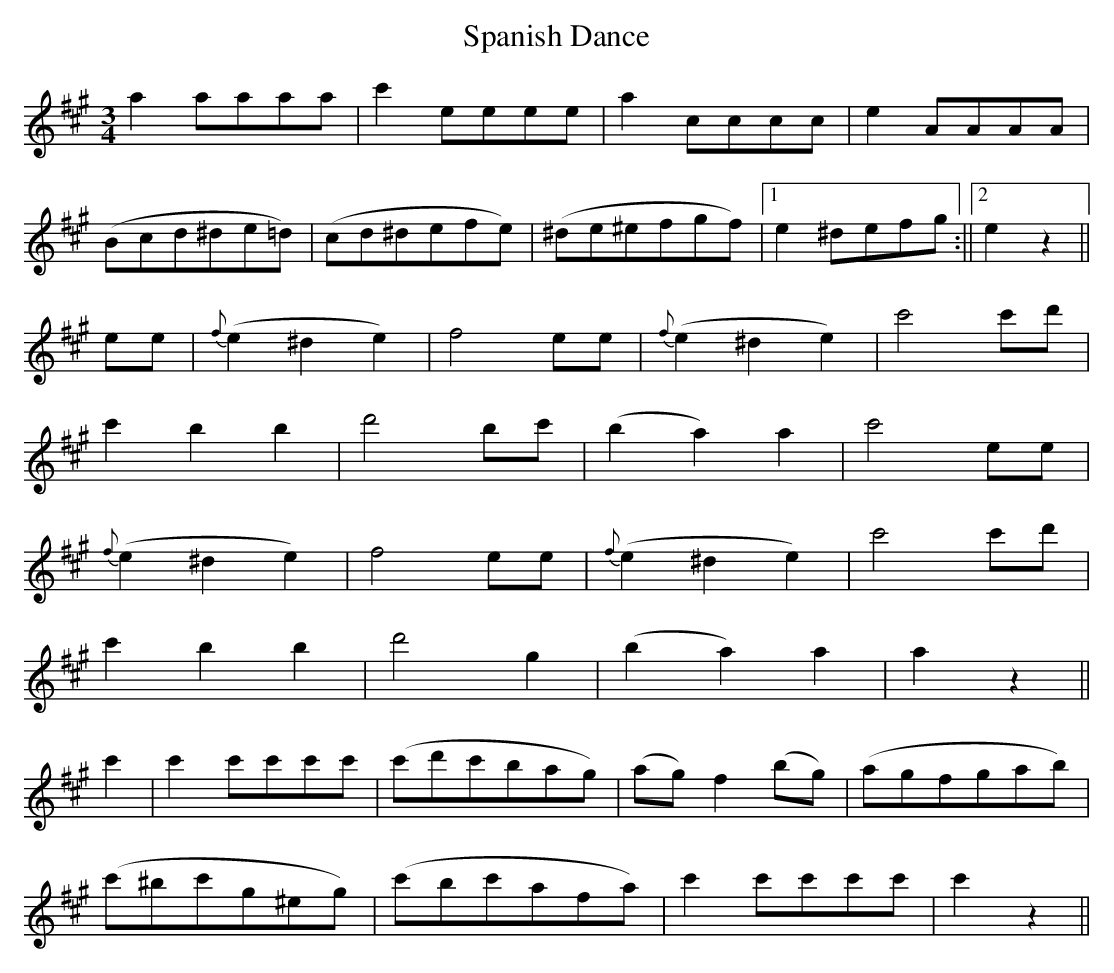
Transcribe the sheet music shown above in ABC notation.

X:1
T:Spanish Dance
M:3/4
L:1/8
K:A
a2 aaaa|c'2 eeee|a2 cccc|e2 AAAA|
(Bcd^de=d)|(cd^defe)|(^de^efgf)|[1e2 ^defg:||[2e2 z2||
ee|{f}(e2 ^d2 e2)|f4 ee|{f}(e2 ^d2 e2)|c'4 c'd'|
c'2b2b2|d'4bc'|(b2a2)a2|c'4 ee|
{f}(e2 ^d2 e2)|f4 ee|{f}(e2 ^d2 e2)|c'4 c'd'|
c'2b2b2|d'4g2|(b2a2)a2|a2 z2||
c'2|c'2 c'c'c'c'|(c'd'c'bag)|(ag) f2 (bg)|(agfgab)|
(c'^bc'g^eg)|(c'bc'afa)|c'2 c'c'c'c'|c'2 z2||
